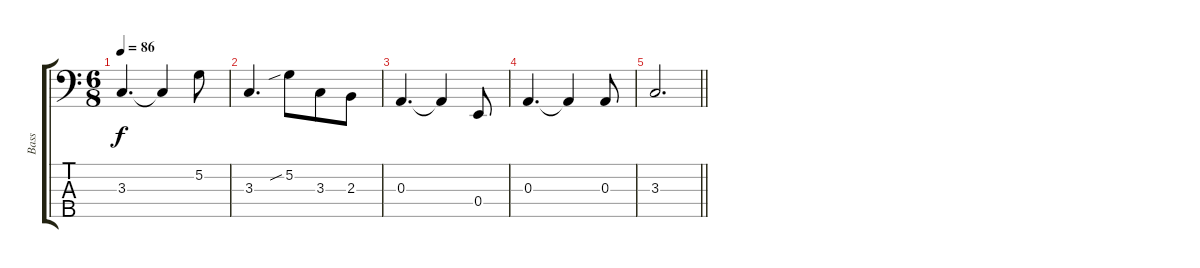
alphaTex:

\track ("Bass" "Bass") {instrument electricbassfinger}
\staff {score tabs}
\tuning (G2 D2 A1 E1 B0) {hide}
\ts (6 8)
\tempo 86
\clef f4
\ks c
3.3.4{d dy f} 3.3{t}.4 5.2.8 |
3.3.4{d} 5.2{sib}.8 3.3.8 2.3.8 |
0.3.4{d} 0.3{t}.4 0.4.8 |
0.3.4{d} 0.3{t}.4 0.3.8 |
\barLineRight lightlight
3.3.2{d}
